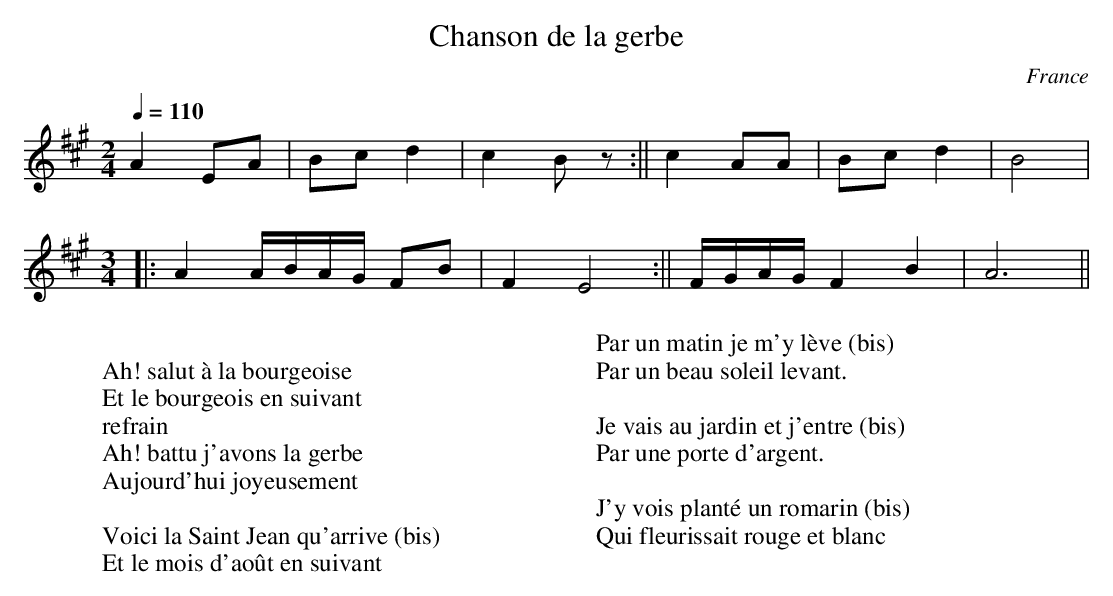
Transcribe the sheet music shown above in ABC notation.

X:1
T:Chanson de la gerbe
O:France
M:2/4
L:1/8
Q:1/4=110
K:A
A2 EA|Bc d2|c2 B z:||c2 AA|Bc d2|B4|
M:3/4
L:1/8
|:A2 A/2B/2A/2G/2 FB| F2 E4:||F/2G/2A/2G/2 F2 B2|A6||
W:
W:Ah! salut à la bourgeoise
W:Et le bourgeois en suivant
W:refrain
W:Ah! battu j'avons la gerbe
W:Aujourd'hui joyeusement
W:
W:Voici la Saint Jean qu'arrive (bis)
W:Et le mois d'août en suivant
W:
W:Par un matin je m'y lève (bis)
W:Par un beau soleil levant.
W:
W:Je vais au jardin et j'entre (bis)
W:Par une porte d'argent.
W:
W:J'y vois planté un romarin (bis)
W:Qui fleurissait rouge et blanc
